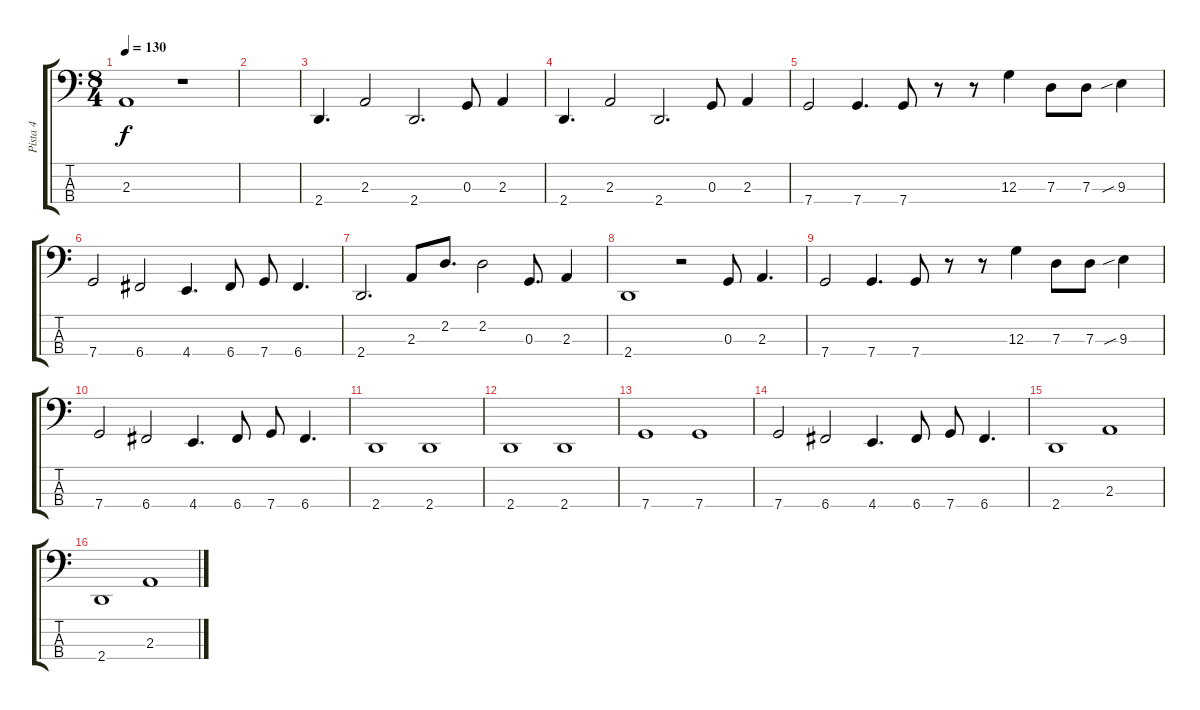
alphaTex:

\track ("Pista 4" "Pista 4") {instrument electricbassfinger}
\staff {score tabs}
\tuning (F2 C2 G1 C1) {hide}
\ts (8 4)
\tempo 130
\clef f4
\ks c
2.3.1{dy f} r.1 |
|
2.4.4{d} 2.3.2 2.4.2{d} 0.3.8 2.3.4 |
2.4.4{d} 2.3.2 2.4.2{d} 0.3.8 2.3.4 |
7.4.2 7.4.4{d} 7.4.8 r.8 r.8 12.3.4 7.3.8 7.3.8 9.3{sib}.4 |
7.4.2 6.4.2 4.4.4{d} 6.4.8 7.4.8 6.4.4{d} |
2.4.2{d} 2.3.8 2.2.8{d} 2.2.2 0.3.8{d} 2.3.4 |
2.4.1 r.2 0.3.8 2.3.4{d} |
7.4.2 7.4.4{d} 7.4.8 r.8 r.8 12.3.4 7.3.8 7.3.8 9.3{sib}.4 |
7.4.2 6.4.2 4.4.4{d} 6.4.8 7.4.8 6.4.4{d} |
2.4.1 2.4.1 |
2.4.1 2.4.1 |
7.4.1 7.4.1 |
7.4.2 6.4.2 4.4.4{d} 6.4.8 7.4.8 6.4.4{d} |
2.4.1 2.3.1 |
2.4.1 2.3.1
